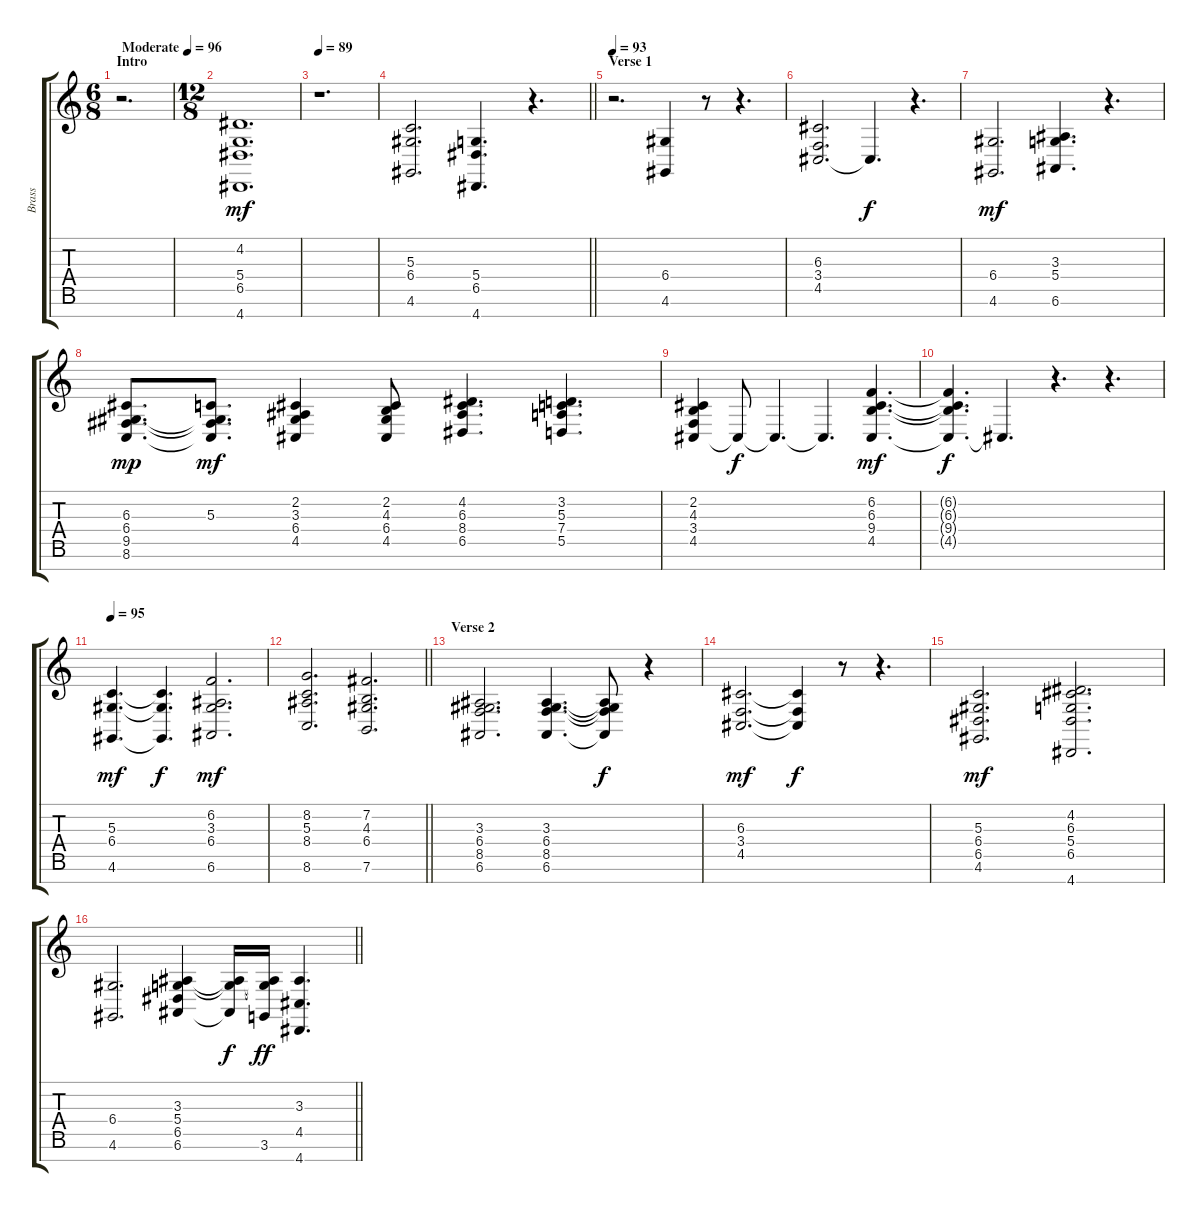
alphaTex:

\track ("Brass" "Brass") {instrument brasssection}
\staff {score tabs}
\tuning (E4 B3 G3 D3 A2 E2 B1) {hide}
\ts (6 8)
\section ("" "Intro")
\tempo (96 "Moderate")
\tempo 87
\tempo (96 "Moderate")
\clef g2
\ks c
r.2{d dy mf instrument brasssection} |
\ts (12 8)
(4.2 5.4 6.5 4.7).1{d volume 7} |
\tempo 89
r.1{d volume 13} |
\barLineRight lightlight
(5.3 6.4 4.6).2{d} (5.4 6.5 4.7).4{d} r.4{d} |
\section ("" "Verse 1")
\tempo 93
r.2{d} (6.4 4.6).4 r.8 r.4{d} |
(6.3 3.4 4.5).2{d volume 6} 4.5{t}.4{d dy f} r.4{d volume 13} |
(6.4 4.6).2{d dy mf} (3.3 5.4 6.6).4{d} r.4{d} |
(6.3 6.4 9.5 8.6).8{d dy mp} (5.3 6.4{t} 9.5{t} 8.6{t}).8{d dy mf} (2.2 3.3 6.4 4.5).4 (2.2 4.3 6.4 4.5).8 (4.2 6.3 8.4 6.5).4{d} (3.2 5.3 7.4 5.5).4{d} |
(2.2 4.3 3.4 4.5).4 4.5{t}.8{dy f} 4.5{t}.4{d} 4.5{t}.4{d} (6.2 6.3 9.4 4.5).4{d dy mf} |
(6.2{t} 6.3{t} 9.4{t} 4.5{t}).4{d dy f} 4.5{t}.4{d} r.4{d} r.4{d} |
\tempo 95
(5.3 6.4 4.6).4{d dy mf} (5.3{t} 6.4{t} 4.6{t}).4{d dy f} (6.2 3.3 6.4 6.6).2{d dy mf} |
\barLineRight lightlight
(8.2 5.3 8.4 8.6).2{d} (7.2 4.3 6.4 7.6).2{d} |
\section ("" "Verse 2")
(3.3 6.4 8.5 6.6).2{d} (3.3 6.4 8.5 6.6).4{d} (3.3{t} 6.4{t} 8.5{t} 6.6{t}).8{dy f} r.4 |
(6.3 3.4 4.5).2{d dy mf} (6.3{t} 3.4{t} 4.5{t}).4{dy f} r.8 r.4{d} |
(5.3 6.4 6.5 4.6).2{d dy mf} (4.2 6.3 5.4 6.5 4.7).2{d} |
\barLineRight lightlight
(6.4 4.6).2{d} (3.3 5.4 6.5 6.6).4 (3.3{t} 5.4{t} 6.6{t}).16{dy f} (3.3{t} 5.4{t} 3.6).16{dy ff} (3.3 4.5 4.7).4{d}
